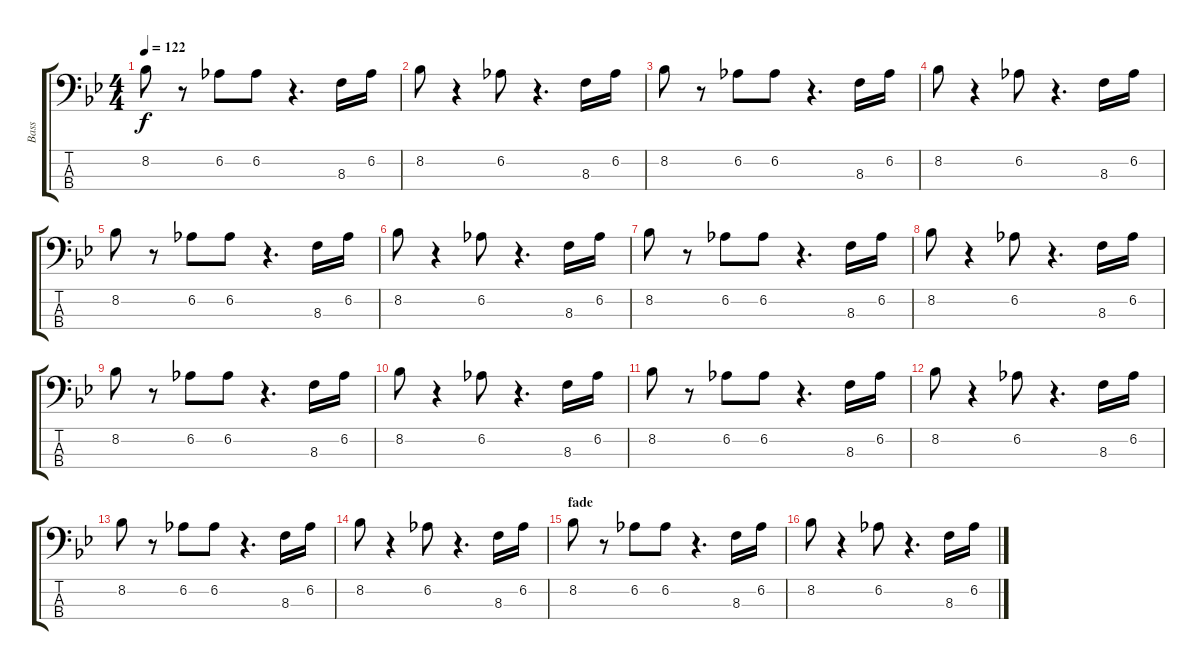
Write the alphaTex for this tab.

\track ("Bass" "Bass") {instrument electricbassfinger}
\staff {score tabs}
\tuning (G2 D2 A1 E1) {hide}
\ts (4 4)
\tempo 122
\clef f4
\ks bb
8.2.8{dy f} r.8 6.2.8 6.2.8 r.4{d} 8.3.16 6.2.16 |
8.2.8 r.4 6.2.8 r.4{d} 8.3.16 6.2.16 |
8.2.8 r.8 6.2.8 6.2.8 r.4{d} 8.3.16 6.2.16 |
8.2.8 r.4 6.2.8 r.4{d} 8.3.16 6.2.16 |
8.2.8 r.8 6.2.8 6.2.8 r.4{d} 8.3.16 6.2.16 |
8.2.8 r.4 6.2.8 r.4{d} 8.3.16 6.2.16 |
8.2.8 r.8 6.2.8 6.2.8 r.4{d} 8.3.16 6.2.16 |
8.2.8 r.4 6.2.8 r.4{d} 8.3.16 6.2.16 |
8.2.8 r.8 6.2.8 6.2.8 r.4{d} 8.3.16 6.2.16 |
8.2.8 r.4 6.2.8 r.4{d} 8.3.16 6.2.16 |
8.2.8 r.8 6.2.8 6.2.8 r.4{d} 8.3.16 6.2.16 |
8.2.8 r.4 6.2.8 r.4{d} 8.3.16 6.2.16 |
8.2.8 r.8 6.2.8 6.2.8 r.4{d} 8.3.16 6.2.16 |
8.2.8 r.4 6.2.8 r.4{d} 8.3.16 6.2.16 |
\section ("" "fade")
8.2.8{volume 0} r.8 6.2.8 6.2.8 r.4{d} 8.3.16 6.2.16 |
8.2.8 r.4 6.2.8 r.4{d} 8.3.16 6.2.16
